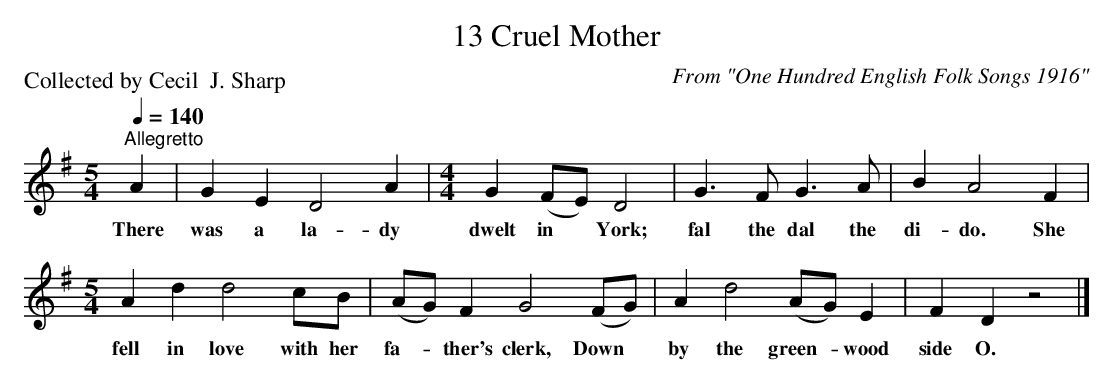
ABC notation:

X:1
T:13 Cruel Mother
C:From "One Hundred English Folk Songs 1916"
P:Collected by Cecil  J. Sharp
Q:1/4=140
L:1/8
M:5/4
K:Dmix
"^Allegretto" A2 | G2 E2 D4 A2 |[M:4/4] G2 (FE) D4 | G3 F G3 A | B2 A4 F2 |$[M:5/4] A2 d2 d4 cB |
w: There|was a la- dy|dwelt in * York;|fal the dal the|di- do. She|fell in love with her|
(AG) F2 G4 (FG) | A2 d4 (AG) E2 | F2 D2 z4 |]
w: fa- * ther's clerk, Down *|by the green- * wood|side O.|
